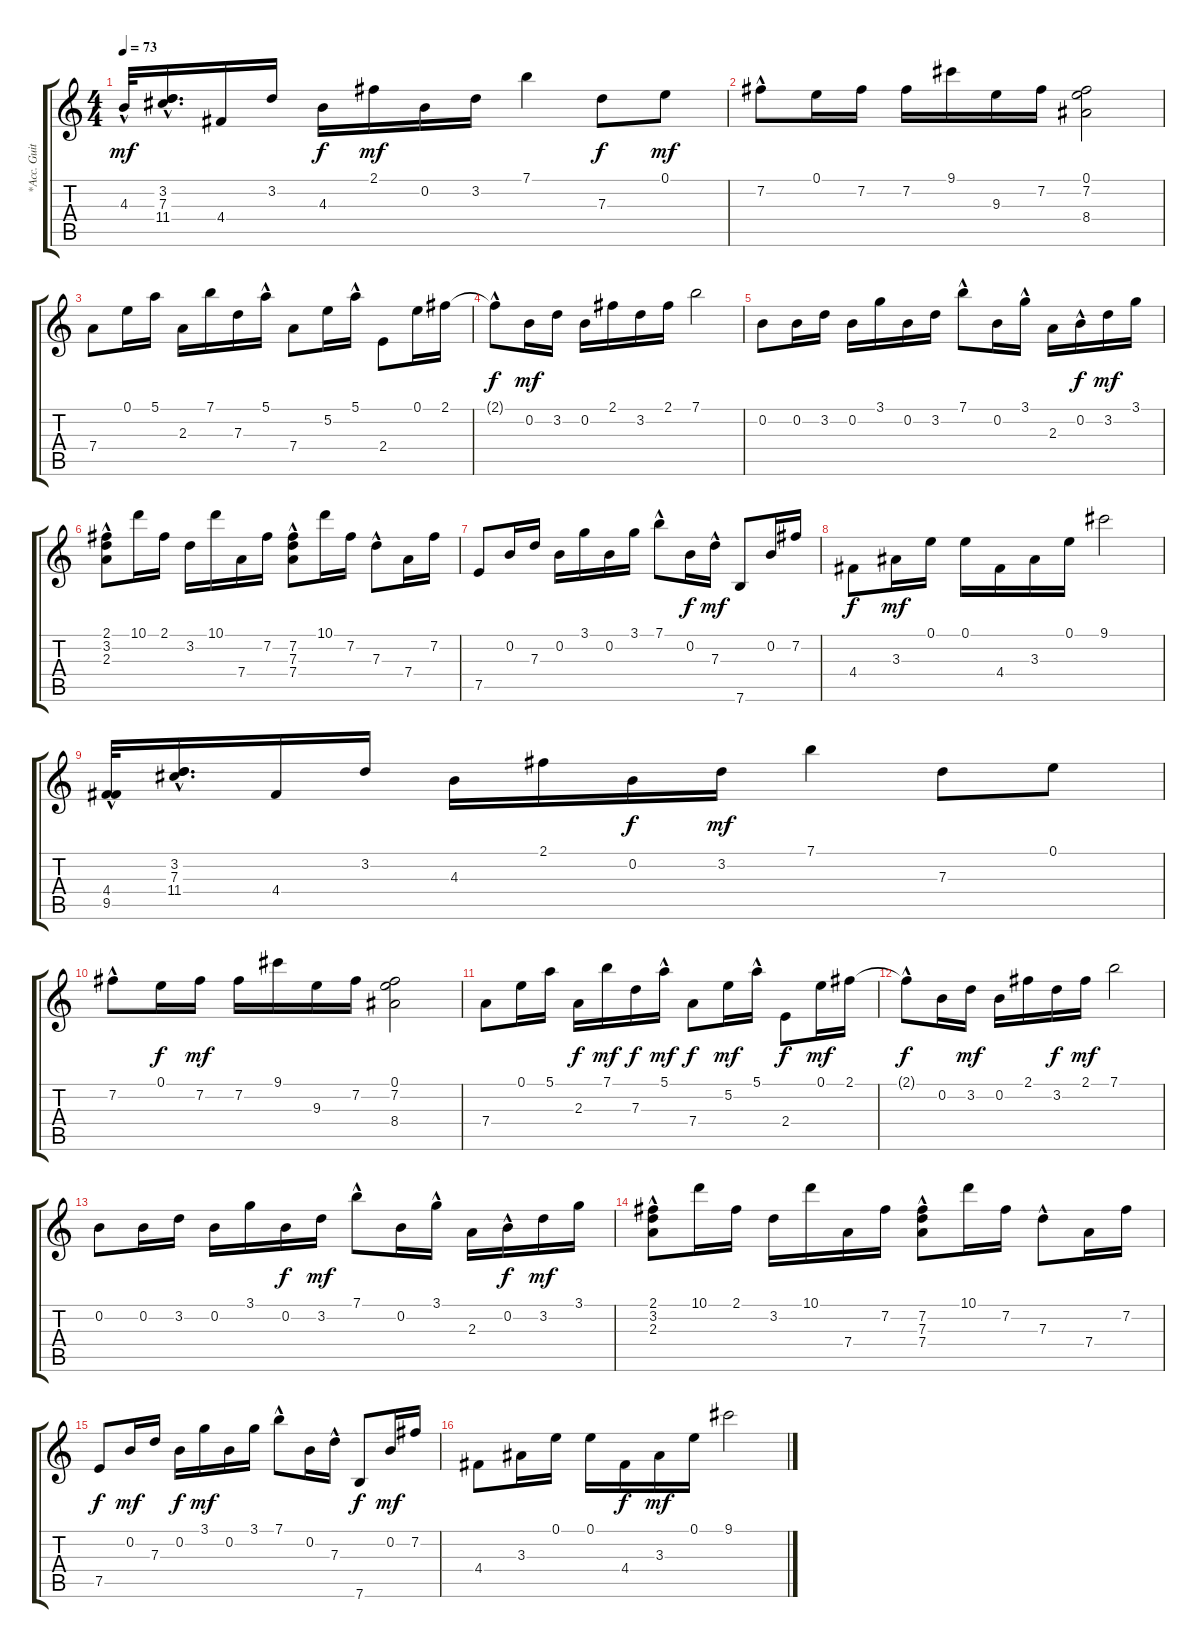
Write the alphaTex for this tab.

\track ("*Acc. Guitar 2 Doubled" "*Acc. Guit") {instrument acousticguitarsteel}
\staff {score tabs}
\tuning (E4 B3 G3 D3 A2 E2) {hide}
\ts (4 4)
\tempo 73
\clef g2
\ks c
4.3{hac}.32{dy mf instrument acousticguitarsteel} (3.2{hac} 7.3 11.4).16{d} 4.4.16 3.2.16 4.3.16{dy f} 2.1.16{dy mf} 0.2.16 3.2.16 7.1.4 7.3.8{dy f} 0.1.8{dy mf} |
7.2{hac}.8 0.1.16 7.2.16 7.2.16 9.1.16 9.3.16 7.2.16 (0.1 7.2 8.4).2 |
7.4.8 0.1.16 5.1.16 2.3.16 7.1.16 7.3.16 5.1{hac}.16 7.4.8 5.2.16 5.1{hac}.16 2.4.8 0.1.16 2.1.16 |
2.1{hac t}.8{dy f} 0.2.16{dy mf} 3.2.16 0.2.16 2.1.16 3.2.16 2.1.16 7.1.2 |
0.2.8 0.2.16 3.2.16 0.2.16 3.1.16 0.2.16 3.2.16 7.1{hac}.8 0.2.16 3.1{hac}.16 2.3.16 0.2{hac}.16{dy f} 3.2.16{dy mf} 3.1.16 |
(2.1 3.2 2.3{hac}).8 10.1.16 2.1.16 3.2.16 10.1.16 7.4.16 7.2.16 (7.2 7.3 7.4{hac}).8 10.1.16 7.2.16 7.3{hac}.8 7.4.16 7.2.16 |
7.5.8 0.2.16 7.3.16 0.2.16 3.1.16 0.2.16 3.1.16 7.1{hac}.8 0.2.16{dy f} 7.3{hac}.16{dy mf} 7.6.8 0.2.16 7.2.16 |
4.4.8{dy f} 3.3.16{dy mf} 0.1.16 0.1.16 4.4.16 3.3.16 0.1.16 9.1.2 |
(4.4 9.5{hac}).32 (3.2{hac} 7.3 11.4).16{d} 4.4.16 3.2.16 4.3.16 2.1.16 0.2.16{dy f} 3.2.16{dy mf} 7.1.4 7.3.8 0.1.8 |
7.2{hac}.8 0.1.16{dy f} 7.2.16{dy mf} 7.2.16 9.1.16 9.3.16 7.2.16 (0.1 7.2 8.4).2 |
7.4.8 0.1.16 5.1.16 2.3.16{dy f} 7.1.16{dy mf} 7.3.16{dy f} 5.1{hac}.16{dy mf} 7.4.8{dy f} 5.2.16{dy mf} 5.1{hac}.16 2.4.8{dy f} 0.1.16{dy mf} 2.1.16 |
2.1{hac t}.8{dy f} 0.2.16 3.2.16{dy mf} 0.2.16 2.1.16 3.2.16{dy f} 2.1.16{dy mf} 7.1.2 |
0.2.8 0.2.16 3.2.16 0.2.16 3.1.16 0.2.16{dy f} 3.2.16{dy mf} 7.1{hac}.8 0.2.16 3.1{hac}.16 2.3.16 0.2{hac}.16{dy f} 3.2.16{dy mf} 3.1.16 |
(2.1 3.2 2.3{hac}).8 10.1.16 2.1.16 3.2.16 10.1.16 7.4.16 7.2.16 (7.2 7.3 7.4{hac}).8 10.1.16 7.2.16 7.3{hac}.8 7.4.16 7.2.16 |
7.5.8{dy f} 0.2.16{dy mf} 7.3.16 0.2.16{dy f} 3.1.16{dy mf} 0.2.16 3.1.16 7.1{hac}.8 0.2.16 7.3{hac}.16 7.6.8{dy f} 0.2.16{dy mf} 7.2.16 |
4.4.8 3.3.16 0.1.16 0.1.16 4.4.16{dy f} 3.3.16{dy mf} 0.1.16 9.1.2
